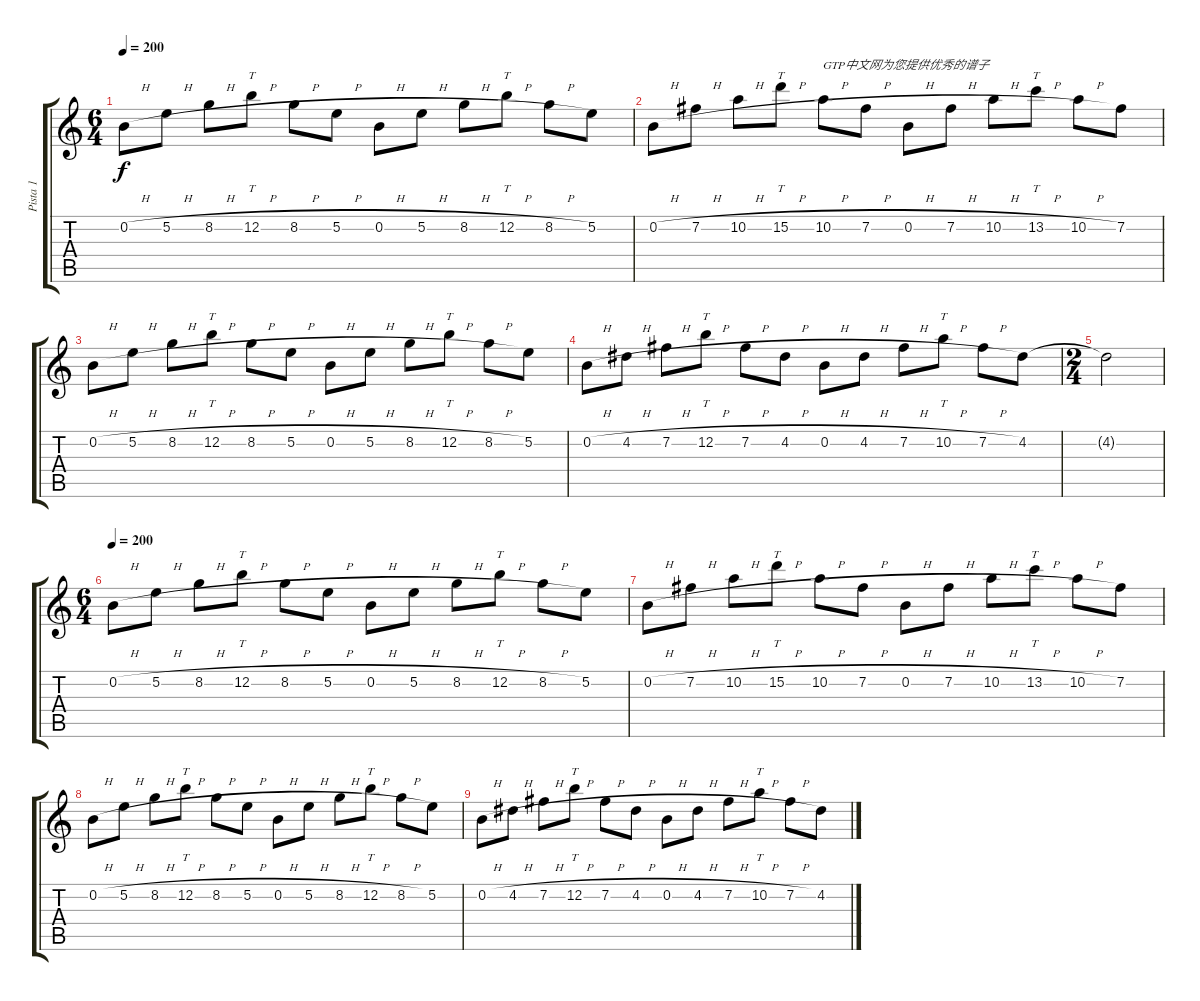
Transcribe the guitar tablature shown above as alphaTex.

\track ("Pista 1" "Pista 1") {instrument distortionguitar}
\staff {score tabs}
\tuning (E4 B3 G3 D3 A2 E2) {hide}
\ts (6 4)
\tempo 200
\clef g2
\ks c
0.2{h}.8{dy f instrument distortionguitar} 5.2{h}.8 8.2{h}.8 12.2{h}.8{tt} 8.2{h}.8 5.2{h}.8 0.2{h}.8 5.2{h}.8 8.2{h}.8 12.2{h}.8{tt} 8.2{h}.8 5.2.8 |
0.2{h}.8 7.2{h}.8 10.2{h}.8 15.2{h}.8{tt} 10.2{h}.8{txt "GTP中文网为您提供优秀的谱子"} 7.2{h}.8 0.2{h}.8 7.2{h}.8 10.2{h}.8 13.2{h}.8{tt} 10.2{h}.8 7.2.8 |
0.2{h}.8 5.2{h}.8 8.2{h}.8 12.2{h}.8{tt} 8.2{h}.8 5.2{h}.8 0.2{h}.8 5.2{h}.8 8.2{h}.8 12.2{h}.8{tt} 8.2{h}.8 5.2.8 |
0.2{h}.8 4.2{h}.8 7.2{h}.8 12.2{h}.8{tt} 7.2{h}.8 4.2{h}.8 0.2{h}.8 4.2{h}.8 7.2{h}.8 10.2{h}.8{tt} 7.2{h}.8 4.2.8 |
\ts (2 4)
4.2{t}.2 |
\ts (6 4)
\tempo 200
0.2{h}.8 5.2{h}.8 8.2{h}.8 12.2{h}.8{tt} 8.2{h}.8 5.2{h}.8 0.2{h}.8 5.2{h}.8 8.2{h}.8 12.2{h}.8{tt} 8.2{h}.8 5.2.8 |
0.2{h}.8 7.2{h}.8 10.2{h}.8 15.2{h}.8{tt} 10.2{h}.8 7.2{h}.8 0.2{h}.8 7.2{h}.8 10.2{h}.8 13.2{h}.8{tt} 10.2{h}.8 7.2.8 |
0.2{h}.8 5.2{h}.8 8.2{h}.8 12.2{h}.8{tt} 8.2{h}.8 5.2{h}.8 0.2{h}.8 5.2{h}.8 8.2{h}.8 12.2{h}.8{tt} 8.2{h}.8 5.2.8 |
0.2{h}.8 4.2{h}.8 7.2{h}.8 12.2{h}.8{tt} 7.2{h}.8 4.2{h}.8 0.2{h}.8 4.2{h}.8 7.2{h}.8 10.2{h}.8{tt} 7.2{h}.8 4.2.8
